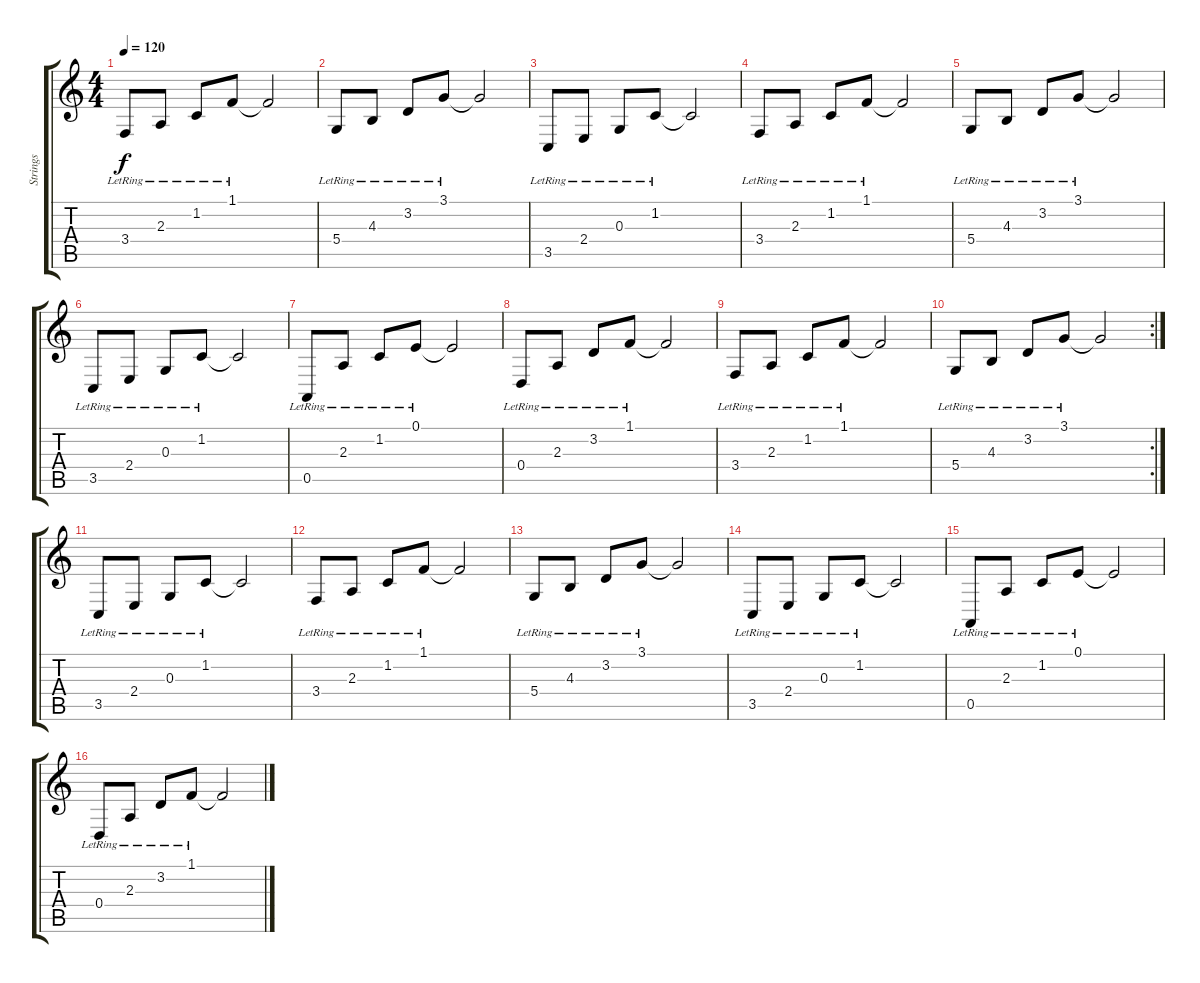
\track ("Strings" "Strings") {instrument stringensemble1}
\staff {score tabs}
\tuning (E4 B3 G3 D3 A2 E2) {hide}
\ts (4 4)
\tempo 120
\clef g2
\ks c
3.4{lr}.8{dy f} 2.3{lr}.8 1.2{lr}.8 1.1{lr}.8 1.1{t}.2 |
5.4{lr}.8 4.3{lr}.8 3.2{lr}.8 3.1{lr}.8 3.1{t}.2 |
3.5{lr}.8 2.4{lr}.8 0.3{lr}.8 1.2{lr}.8 1.2{t}.2 |
3.4{lr}.8 2.3{lr}.8 1.2{lr}.8 1.1{lr}.8 1.1{t}.2 |
5.4{lr}.8 4.3{lr}.8 3.2{lr}.8 3.1{lr}.8 3.1{t}.2 |
3.5{lr}.8 2.4{lr}.8 0.3{lr}.8 1.2{lr}.8 1.2{t}.2 |
0.5{lr}.8 2.3{lr}.8 1.2{lr}.8 0.1{lr}.8 0.1{t}.2 |
0.4{lr}.8 2.3{lr}.8 3.2{lr}.8 1.1{lr}.8 1.1{t}.2 |
3.4{lr}.8 2.3{lr}.8 1.2{lr}.8 1.1{lr}.8 1.1{t}.2 |
\rc 2
5.4{lr}.8 4.3{lr}.8 3.2{lr}.8 3.1{lr}.8 3.1{t}.2 |
3.5{lr}.8 2.4{lr}.8 0.3{lr}.8 1.2{lr}.8 1.2{t}.2 |
3.4{lr}.8 2.3{lr}.8 1.2{lr}.8 1.1{lr}.8 1.1{t}.2 |
5.4{lr}.8 4.3{lr}.8 3.2{lr}.8 3.1{lr}.8 3.1{t}.2 |
3.5{lr}.8 2.4{lr}.8 0.3{lr}.8 1.2{lr}.8 1.2{t}.2 |
0.5{lr}.8 2.3{lr}.8 1.2{lr}.8 0.1{lr}.8 0.1{t}.2 |
0.4{lr}.8 2.3{lr}.8 3.2{lr}.8 1.1{lr}.8 1.1{t}.2
